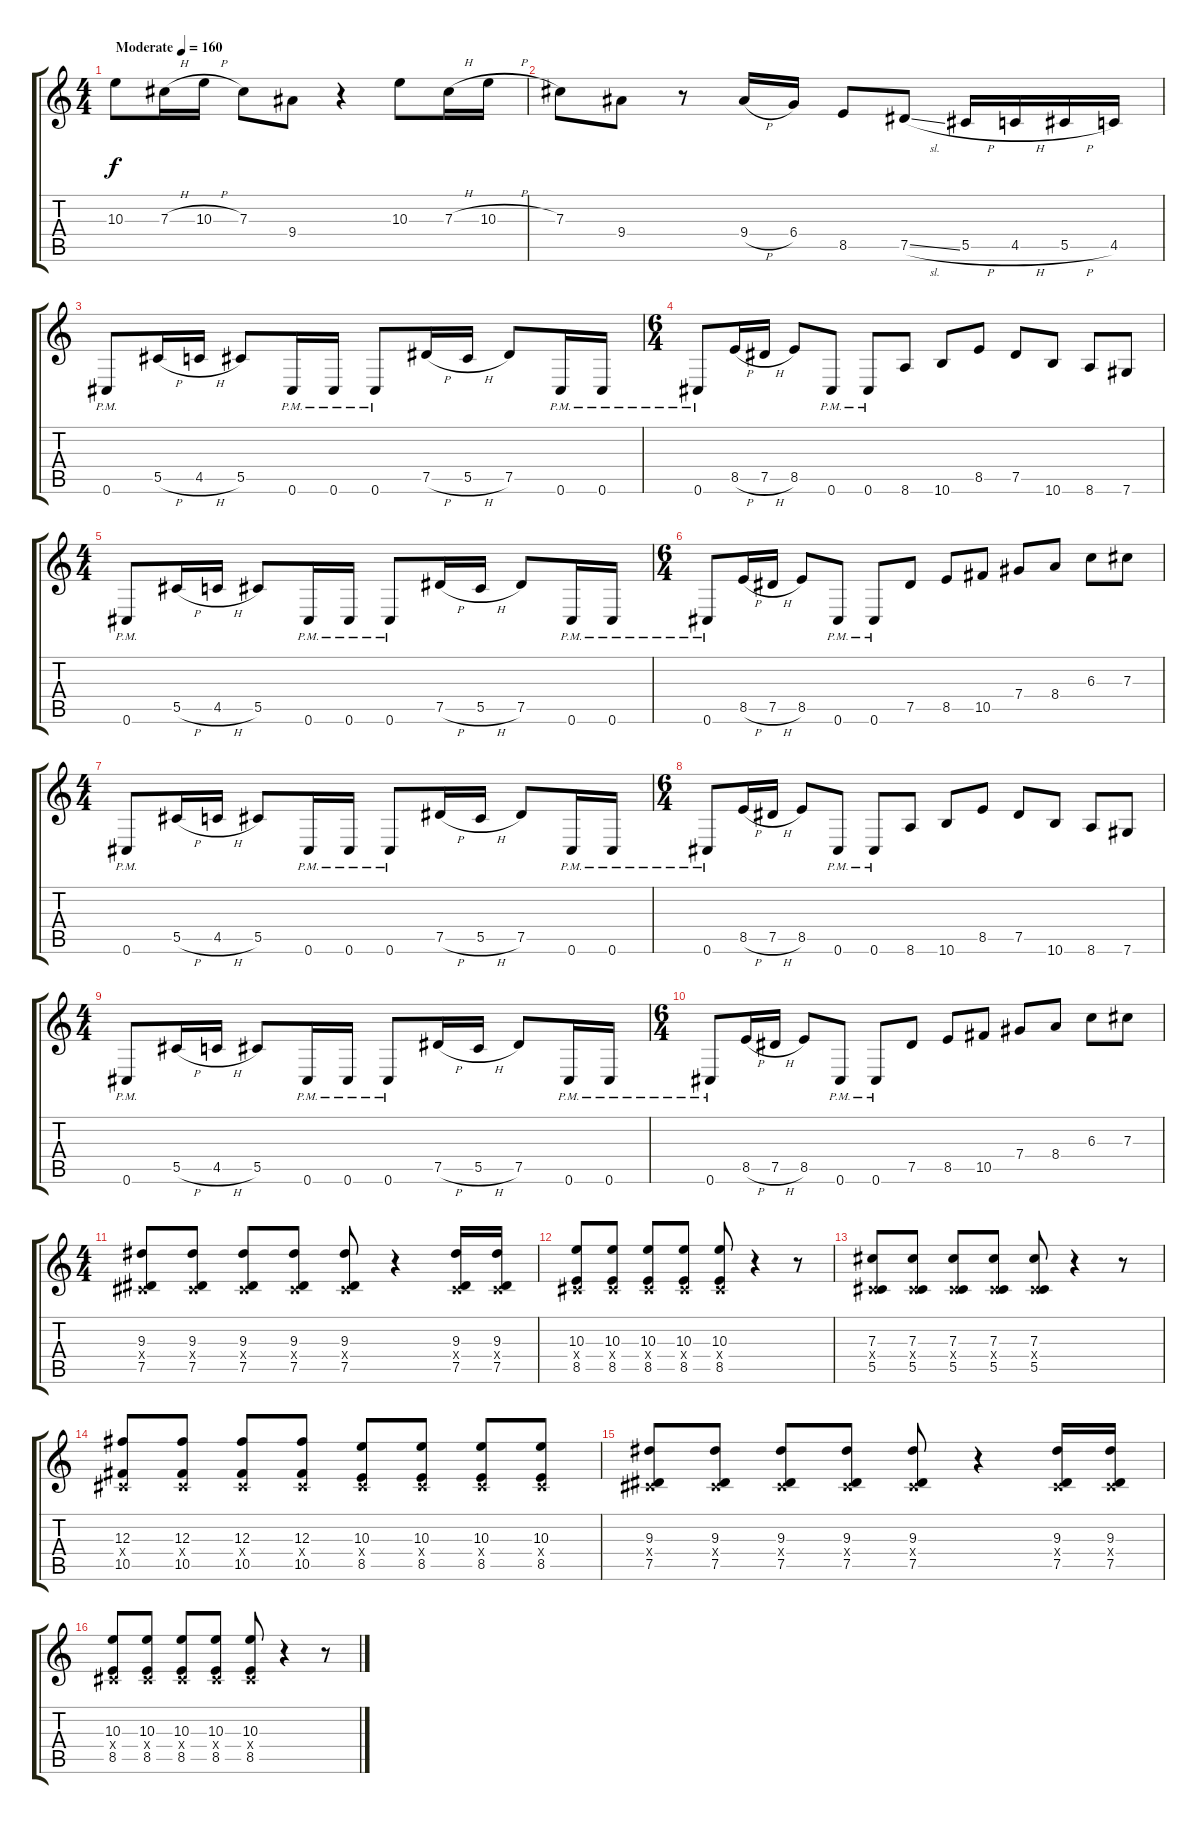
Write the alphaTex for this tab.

\track "" {instrument overdrivenguitar}
\staff {score tabs}
\tuning (Eb4 Bb3 Gb3 Db3 Ab2 Db2) {hide}
\ts (4 4)
\tempo (160 "Moderate")
\clef g2
\ks c
10.3.8{dy f instrument overdrivenguitar} 7.3{h}.16 10.3{h}.16 7.3.8 9.4.8 r.4 10.3.8 7.3{h}.16 10.3{h}.16 |
7.3.8 9.4.8 r.8 9.4{h}.16 6.4.16 8.5.8 7.5{sl}.8 5.5{h}.16 4.5{h}.16 5.5{h}.16 4.5.16 |
0.6{pm}.8 5.5{h}.16 4.5{h}.16 5.5.8 0.6{pm}.16 0.6{pm}.16 0.6{pm}.8 7.5{h}.16 5.5{h}.16 7.5.8 0.6{pm}.16 0.6{pm}.16 |
\ts (6 4)
0.6{pm}.8 8.5{h}.16 7.5{h}.16 8.5.8 0.6{pm}.8 0.6{pm}.8 8.6.8 10.6.8 8.5.8 7.5.8 10.6.8 8.6.8 7.6.8 |
\ts (4 4)
0.6{pm}.8 5.5{h}.16 4.5{h}.16 5.5.8 0.6{pm}.16 0.6{pm}.16 0.6{pm}.8 7.5{h}.16 5.5{h}.16 7.5.8 0.6{pm}.16 0.6{pm}.16 |
\ts (6 4)
0.6{pm}.8 8.5{h}.16 7.5{h}.16 8.5.8 0.6{pm}.8 0.6{pm}.8 7.5.8 8.5.8 10.5.8 7.4.8 8.4.8 6.3.8 7.3.8 |
\ts (4 4)
0.6{pm}.8 5.5{h}.16 4.5{h}.16 5.5.8 0.6{pm}.16 0.6{pm}.16 0.6{pm}.8 7.5{h}.16 5.5{h}.16 7.5.8 0.6{pm}.16 0.6{pm}.16 |
\ts (6 4)
0.6{pm}.8 8.5{h}.16 7.5{h}.16 8.5.8 0.6{pm}.8 0.6{pm}.8 8.6.8 10.6.8 8.5.8 7.5.8 10.6.8 8.6.8 7.6.8 |
\ts (4 4)
0.6{pm}.8 5.5{h}.16 4.5{h}.16 5.5.8 0.6{pm}.16 0.6{pm}.16 0.6{pm}.8 7.5{h}.16 5.5{h}.16 7.5.8 0.6{pm}.16 0.6{pm}.16 |
\ts (6 4)
0.6{pm}.8 8.5{h}.16 7.5{h}.16 8.5.8 0.6{pm}.8 0.6{pm}.8 7.5.8 8.5.8 10.5.8 7.4.8 8.4.8 6.3.8 7.3.8 |
\ts (4 4)
(9.3 0.4{x} 7.5).8 (9.3 0.4{x} 7.5).8 (9.3 0.4{x} 7.5).8 (9.3 0.4{x} 7.5).8 (9.3 0.4{x} 7.5).8 r.4 (9.3 0.4{x} 7.5).16 (9.3 0.4{x} 7.5).16 |
(10.3 0.4{x} 8.5).8 (10.3 0.4{x} 8.5).8 (10.3 0.4{x} 8.5).8 (10.3 0.4{x} 8.5).8 (10.3 0.4{x} 8.5).8 r.4 r.8 |
(7.3 0.4{x} 5.5).8 (7.3 0.4{x} 5.5).8 (7.3 0.4{x} 5.5).8 (7.3 0.4{x} 5.5).8 (7.3 0.4{x} 5.5).8 r.4 r.8 |
(12.3 0.4{x} 10.5).8 (12.3 0.4{x} 10.5).8 (12.3 0.4{x} 10.5).8 (12.3 0.4{x} 10.5).8 (10.3 0.4{x} 8.5).8 (10.3 0.4{x} 8.5).8 (10.3 0.4{x} 8.5).8 (10.3 0.4{x} 8.5).8 |
(9.3 0.4{x} 7.5).8 (9.3 0.4{x} 7.5).8 (9.3 0.4{x} 7.5).8 (9.3 0.4{x} 7.5).8 (9.3 0.4{x} 7.5).8 r.4 (9.3 0.4{x} 7.5).16 (9.3 0.4{x} 7.5).16 |
(10.3 0.4{x} 8.5).8 (10.3 0.4{x} 8.5).8 (10.3 0.4{x} 8.5).8 (10.3 0.4{x} 8.5).8 (10.3 0.4{x} 8.5).8 r.4 r.8
